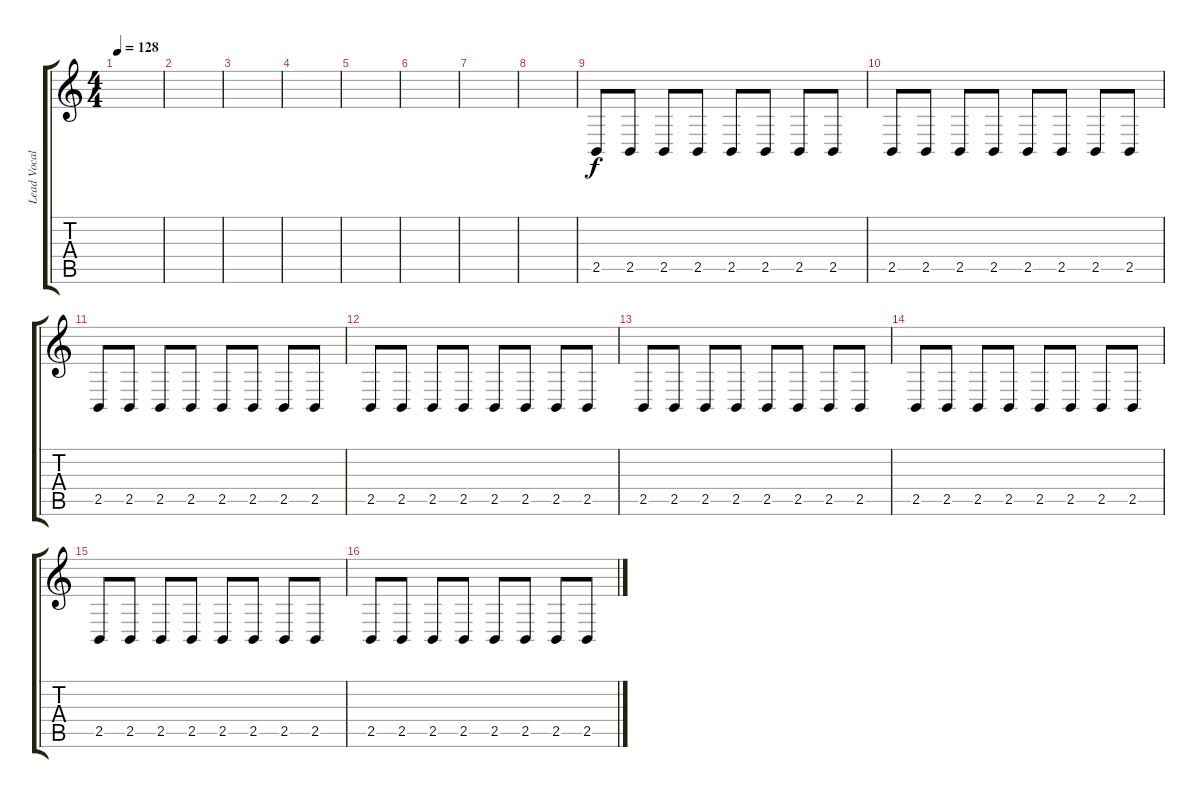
\track ("Lead Vocals" "Lead Vocal") {instrument lead1square}
\staff {score tabs}
\tuning (E4 B3 G3 D3 A2 E2) {hide}
\ts (4 4)
\tempo 128
\clef g2
\ks c
|
|
|
|
|
|
|
|
2.5.8{lyrics (0 "") lyrics (1 "") lyrics (2 "") lyrics (3 "") lyrics (4 "")} 2.5.8{lyrics (0 "") lyrics (1 "") lyrics (2 "") lyrics (3 "") lyrics (4 "")} 2.5.8{lyrics (0 "") lyrics (1 "") lyrics (2 "") lyrics (3 "") lyrics (4 "")} 2.5.8{lyrics (0 "") lyrics (1 "") lyrics (2 "") lyrics (3 "") lyrics (4 "")} 2.5.8{lyrics (0 "") lyrics (1 "") lyrics (2 "") lyrics (3 "") lyrics (4 "")} 2.5.8{lyrics (0 "") lyrics (1 "") lyrics (2 "") lyrics (3 "") lyrics (4 "")} 2.5.8{lyrics (0 "") lyrics (1 "") lyrics (2 "") lyrics (3 "") lyrics (4 "")} 2.5.8{lyrics (0 "") lyrics (1 "") lyrics (2 "") lyrics (3 "") lyrics (4 "")} |
2.5.8{lyrics (0 "") lyrics (1 "") lyrics (2 "") lyrics (3 "") lyrics (4 "")} 2.5.8{lyrics (0 "") lyrics (1 "") lyrics (2 "") lyrics (3 "") lyrics (4 "")} 2.5.8{lyrics (0 "") lyrics (1 "") lyrics (2 "") lyrics (3 "") lyrics (4 "")} 2.5.8{lyrics (0 "") lyrics (1 "") lyrics (2 "") lyrics (3 "") lyrics (4 "")} 2.5.8{lyrics (0 "") lyrics (1 "") lyrics (2 "") lyrics (3 "") lyrics (4 "")} 2.5.8{lyrics (0 "") lyrics (1 "") lyrics (2 "") lyrics (3 "") lyrics (4 "")} 2.5.8{lyrics (0 "") lyrics (1 "") lyrics (2 "") lyrics (3 "") lyrics (4 "")} 2.5.8{lyrics (0 "") lyrics (1 "") lyrics (2 "") lyrics (3 "") lyrics (4 "")} |
2.5.8{lyrics (0 "") lyrics (1 "") lyrics (2 "") lyrics (3 "") lyrics (4 "")} 2.5.8{lyrics (0 "") lyrics (1 "") lyrics (2 "") lyrics (3 "") lyrics (4 "")} 2.5.8{lyrics (0 "") lyrics (1 "") lyrics (2 "") lyrics (3 "") lyrics (4 "")} 2.5.8{lyrics (0 "") lyrics (1 "") lyrics (2 "") lyrics (3 "") lyrics (4 "")} 2.5.8{lyrics (0 "") lyrics (1 "") lyrics (2 "") lyrics (3 "") lyrics (4 "")} 2.5.8{lyrics (0 "") lyrics (1 "") lyrics (2 "") lyrics (3 "") lyrics (4 "")} 2.5.8{lyrics (0 "") lyrics (1 "") lyrics (2 "") lyrics (3 "") lyrics (4 "")} 2.5.8{lyrics (0 "") lyrics (1 "") lyrics (2 "") lyrics (3 "") lyrics (4 "")} |
2.5.8{lyrics (0 "") lyrics (1 "") lyrics (2 "") lyrics (3 "") lyrics (4 "")} 2.5.8{lyrics (0 "") lyrics (1 "") lyrics (2 "") lyrics (3 "") lyrics (4 "")} 2.5.8{lyrics (0 "") lyrics (1 "") lyrics (2 "") lyrics (3 "") lyrics (4 "")} 2.5.8{lyrics (0 "") lyrics (1 "") lyrics (2 "") lyrics (3 "") lyrics (4 "")} 2.5.8{lyrics (0 "") lyrics (1 "") lyrics (2 "") lyrics (3 "") lyrics (4 "")} 2.5.8{lyrics (0 "") lyrics (1 "") lyrics (2 "") lyrics (3 "") lyrics (4 "")} 2.5.8{lyrics (0 "") lyrics (1 "") lyrics (2 "") lyrics (3 "") lyrics (4 "")} 2.5.8{lyrics (0 "") lyrics (1 "") lyrics (2 "") lyrics (3 "") lyrics (4 "")} |
2.5.8{lyrics (0 "") lyrics (1 "") lyrics (2 "") lyrics (3 "") lyrics (4 "")} 2.5.8{lyrics (0 "") lyrics (1 "") lyrics (2 "") lyrics (3 "") lyrics (4 "")} 2.5.8{lyrics (0 "") lyrics (1 "") lyrics (2 "") lyrics (3 "") lyrics (4 "")} 2.5.8{lyrics (0 "") lyrics (1 "") lyrics (2 "") lyrics (3 "") lyrics (4 "")} 2.5.8{lyrics (0 "") lyrics (1 "") lyrics (2 "") lyrics (3 "") lyrics (4 "")} 2.5.8{lyrics (0 "") lyrics (1 "") lyrics (2 "") lyrics (3 "") lyrics (4 "")} 2.5.8{lyrics (0 "") lyrics (1 "") lyrics (2 "") lyrics (3 "") lyrics (4 "")} 2.5.8{lyrics (0 "") lyrics (1 "") lyrics (2 "") lyrics (3 "") lyrics (4 "")} |
2.5.8{lyrics (0 "") lyrics (1 "") lyrics (2 "") lyrics (3 "") lyrics (4 "")} 2.5.8{lyrics (0 "") lyrics (1 "") lyrics (2 "") lyrics (3 "") lyrics (4 "")} 2.5.8{lyrics (0 "") lyrics (1 "") lyrics (2 "") lyrics (3 "") lyrics (4 "")} 2.5.8{lyrics (0 "") lyrics (1 "") lyrics (2 "") lyrics (3 "") lyrics (4 "")} 2.5.8{lyrics (0 "") lyrics (1 "") lyrics (2 "") lyrics (3 "") lyrics (4 "")} 2.5.8{lyrics (0 "") lyrics (1 "") lyrics (2 "") lyrics (3 "") lyrics (4 "")} 2.5.8{lyrics (0 "") lyrics (1 "") lyrics (2 "") lyrics (3 "") lyrics (4 "")} 2.5.8{lyrics (0 "") lyrics (1 "") lyrics (2 "") lyrics (3 "") lyrics (4 "")} |
2.5.8{lyrics (0 "") lyrics (1 "") lyrics (2 "") lyrics (3 "") lyrics (4 "")} 2.5.8{lyrics (0 "") lyrics (1 "") lyrics (2 "") lyrics (3 "") lyrics (4 "")} 2.5.8{lyrics (0 "") lyrics (1 "") lyrics (2 "") lyrics (3 "") lyrics (4 "")} 2.5.8{lyrics (0 "") lyrics (1 "") lyrics (2 "") lyrics (3 "") lyrics (4 "")} 2.5.8{lyrics (0 "") lyrics (1 "") lyrics (2 "") lyrics (3 "") lyrics (4 "")} 2.5.8{lyrics (0 "") lyrics (1 "") lyrics (2 "") lyrics (3 "") lyrics (4 "")} 2.5.8{lyrics (0 "") lyrics (1 "") lyrics (2 "") lyrics (3 "") lyrics (4 "")} 2.5.8{lyrics (0 "") lyrics (1 "") lyrics (2 "") lyrics (3 "") lyrics (4 "")} |
2.5.8{lyrics (0 "") lyrics (1 "") lyrics (2 "") lyrics (3 "") lyrics (4 "")} 2.5.8{lyrics (0 "") lyrics (1 "") lyrics (2 "") lyrics (3 "") lyrics (4 "")} 2.5.8{lyrics (0 "") lyrics (1 "") lyrics (2 "") lyrics (3 "") lyrics (4 "")} 2.5.8{lyrics (0 "") lyrics (1 "") lyrics (2 "") lyrics (3 "") lyrics (4 "")} 2.5.8{lyrics (0 "") lyrics (1 "") lyrics (2 "") lyrics (3 "") lyrics (4 "")} 2.5.8{lyrics (0 "") lyrics (1 "") lyrics (2 "") lyrics (3 "") lyrics (4 "")} 2.5.8{lyrics (0 "") lyrics (1 "") lyrics (2 "") lyrics (3 "") lyrics (4 "")} 2.5.8{lyrics (0 "") lyrics (1 "") lyrics (2 "") lyrics (3 "") lyrics (4 "")}
